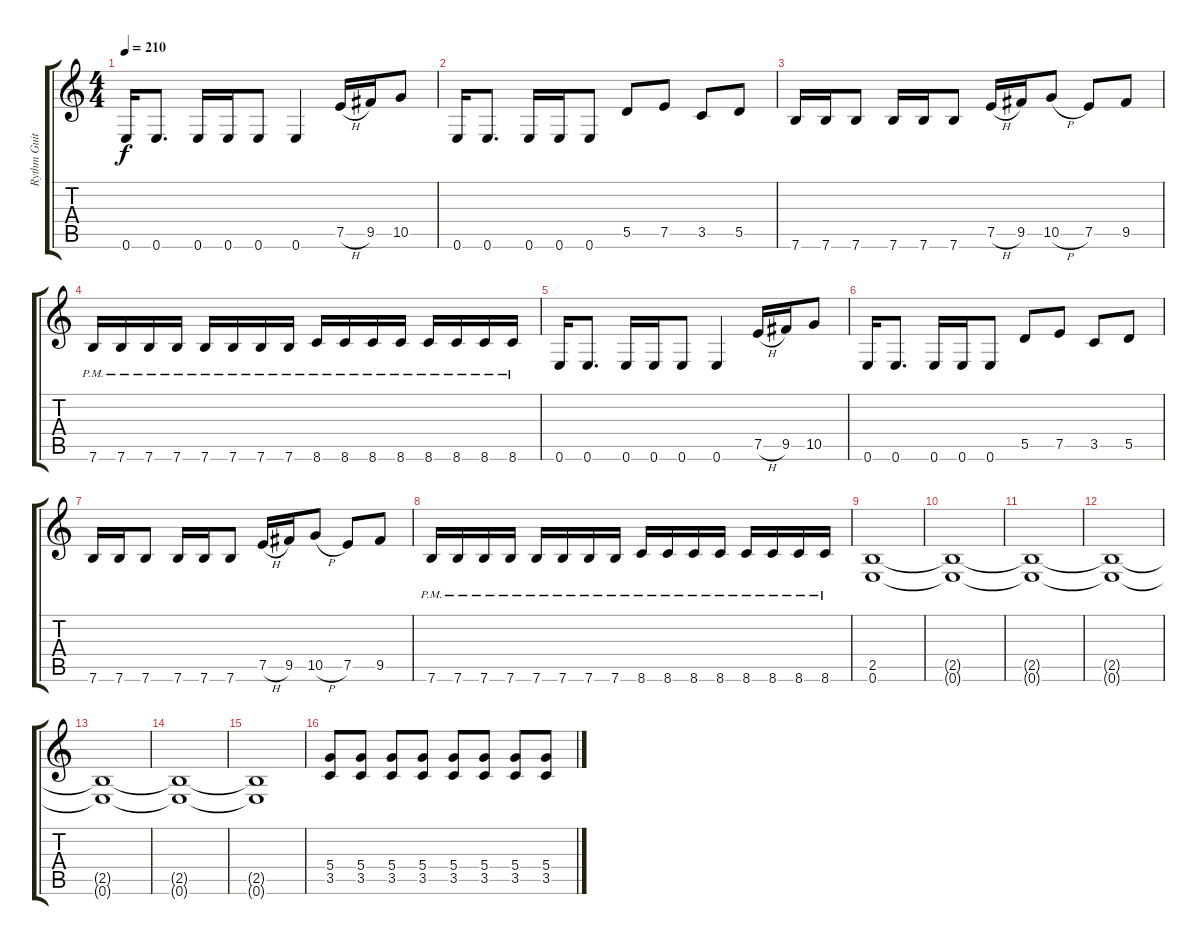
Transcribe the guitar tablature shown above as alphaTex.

\track ("Rythm Guitar" "Rythm Guit") {instrument distortionguitar}
\staff {score tabs}
\tuning (E4 B3 G3 D3 A2 E2) {hide}
\ts (4 4)
\tempo 210
\clef g2
\ks c
0.6.16{dy f} 0.6.8{d} 0.6.16 0.6.16 0.6.8 0.6.4 7.5{h}.16 9.5.16 10.5.8 |
0.6.16 0.6.8{d} 0.6.16 0.6.16 0.6.8 5.5.8 7.5.8 3.5.8 5.5.8 |
7.6.16 7.6.16 7.6.8 7.6.16 7.6.16 7.6.8 7.5{h}.16 9.5.16 10.5{h}.8 7.5.8 9.5.8 |
7.6{pm}.16 7.6{pm}.16 7.6{pm}.16 7.6{pm}.16 7.6{pm}.16 7.6{pm}.16 7.6{pm}.16 7.6{pm}.16 8.6{pm}.16 8.6{pm}.16 8.6{pm}.16 8.6{pm}.16 8.6{pm}.16 8.6{pm}.16 8.6{pm}.16 8.6{pm}.16 |
0.6.16 0.6.8{d} 0.6.16 0.6.16 0.6.8 0.6.4 7.5{h}.16 9.5.16 10.5.8 |
0.6.16 0.6.8{d} 0.6.16 0.6.16 0.6.8 5.5.8 7.5.8 3.5.8 5.5.8 |
7.6.16 7.6.16 7.6.8 7.6.16 7.6.16 7.6.8 7.5{h}.16 9.5.16 10.5{h}.8 7.5.8 9.5.8 |
7.6{pm}.16 7.6{pm}.16 7.6{pm}.16 7.6{pm}.16 7.6{pm}.16 7.6{pm}.16 7.6{pm}.16 7.6{pm}.16 8.6{pm}.16 8.6{pm}.16 8.6{pm}.16 8.6{pm}.16 8.6{pm}.16 8.6{pm}.16 8.6{pm}.16 8.6{pm}.16 |
(2.5 0.6).1 |
(2.5{t} 0.6{t}).1 |
(2.5{t} 0.6{t}).1 |
(2.5{t} 0.6{t}).1 |
(2.5{t} 0.6{t}).1 |
(2.5{t} 0.6{t}).1 |
(2.5{t} 0.6{t}).1 |
(5.4 3.5).8 (5.4 3.5).8 (5.4 3.5).8 (5.4 3.5).8 (5.4 3.5).8 (5.4 3.5).8 (5.4 3.5).8 (5.4 3.5).8
